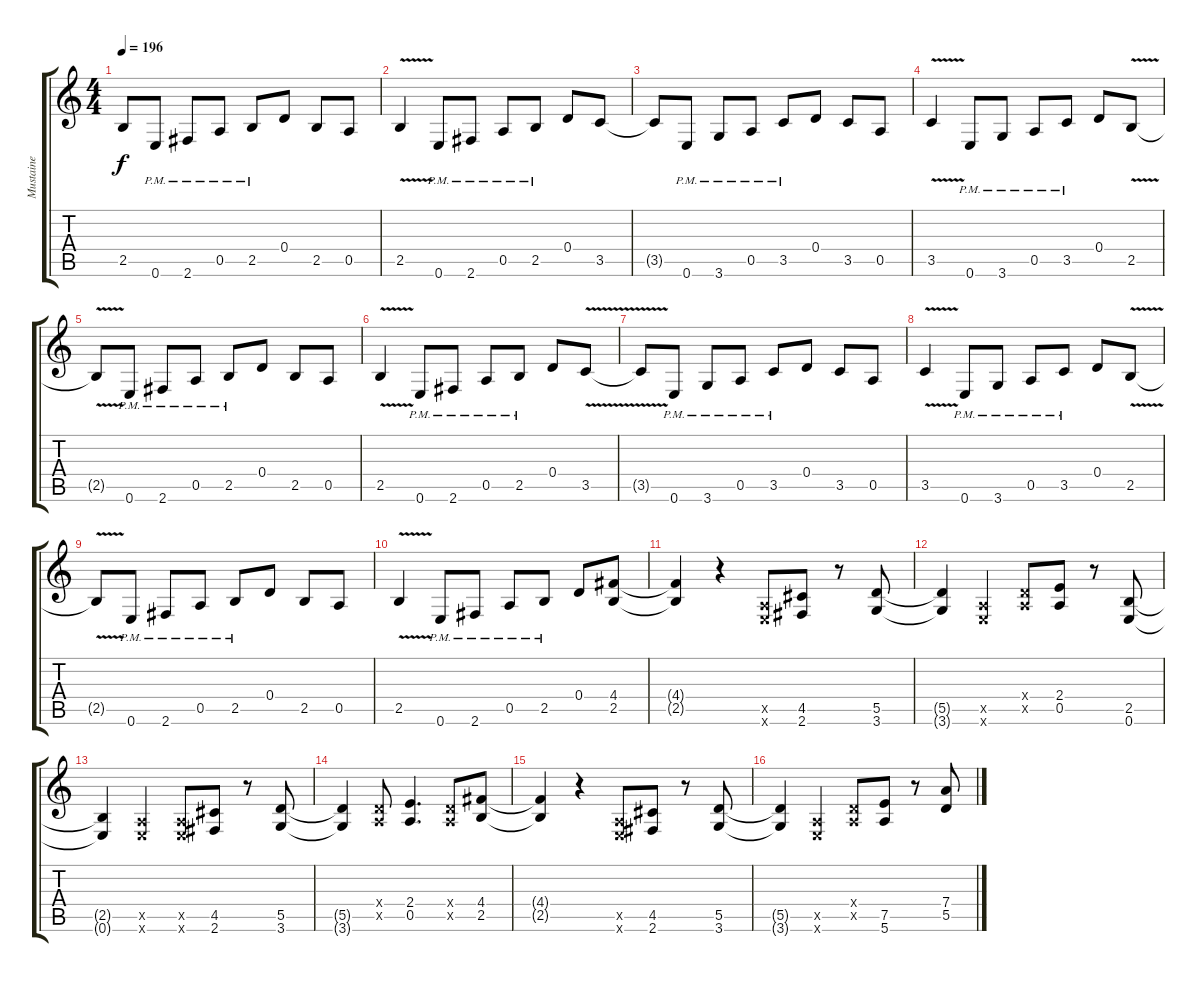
\track ("Mustaine" "Mustaine") {instrument distortionguitar}
\staff {score tabs}
\tuning (E4 B3 G3 D3 A2 E2) {hide}
\ts (4 4)
\tempo 196
\clef g2
\ks c
2.5{t}.8{dy f} 0.6{pm}.8 2.6{pm}.8 0.5{pm}.8 2.5{pm}.8 0.4.8 2.5.8 0.5.8 |
2.5{v}.4 0.6{pm}.8 2.6{pm}.8 0.5{pm}.8 2.5{pm}.8 0.4.8 3.5.8 |
3.5{t}.8 0.6{pm}.8 3.6{pm}.8 0.5{pm}.8 3.5{pm}.8 0.4.8 3.5.8 0.5.8 |
3.5{v}.4 0.6{pm}.8 3.6{pm}.8 0.5{pm}.8 3.5{pm}.8 0.4.8 2.5{v}.8 |
2.5{t}.8 0.6{pm}.8 2.6{pm}.8 0.5{pm}.8 2.5{pm}.8 0.4.8 2.5.8 0.5.8 |
2.5{v}.4 0.6{pm}.8 2.6{pm}.8 0.5{pm}.8 2.5{pm}.8 0.4.8 3.5{v}.8 |
3.5{t}.8 0.6{pm}.8 3.6{pm}.8 0.5{pm}.8 3.5{pm}.8 0.4.8 3.5.8 0.5.8 |
3.5{v}.4 0.6{pm}.8 3.6{pm}.8 0.5{pm}.8 3.5{pm}.8 0.4.8 2.5{v}.8 |
2.5{t}.8 0.6{pm}.8 2.6{pm}.8 0.5{pm}.8 2.5{pm}.8 0.4.8 2.5.8 0.5.8 |
2.5{v}.4 0.6{pm}.8 2.6{pm}.8 0.5{pm}.8 2.5{pm}.8 0.4.8 (4.4 2.5).8 |
(4.4{t} 2.5{t}).4 r.4 (0.5{x} 0.6{x}).8 (4.5 2.6).8 r.8 (5.5 3.6).8 |
(5.5{t} 3.6{t}).4 (0.5{x} 0.6{x}).4 (0.4{x} 0.5{x}).8 (2.4 0.5).8 r.8 (2.5 0.6).8 |
(2.5{t} 0.6{t}).4 (0.5{x} 0.6{x}).4 (0.5{x} 0.6{x}).8 (4.5 2.6).8 r.8 (5.5 3.6).8 |
(5.5{t} 3.6{t}).4 (0.4{x} 0.5{x}).8 (2.4 0.5).4{d} (0.4{x} 0.5{x}).8 (4.4 2.5).8 |
(4.4{t} 2.5{t}).4 r.4 (0.5{x} 0.6{x}).8 (4.5 2.6).8 r.8 (5.5 3.6).8 |
(5.5{t} 3.6{t}).4 (0.5{x} 0.6{x}).4 (0.4{x} 0.5{x}).8 (7.5 5.6).8 r.8 (7.4 5.5).8
